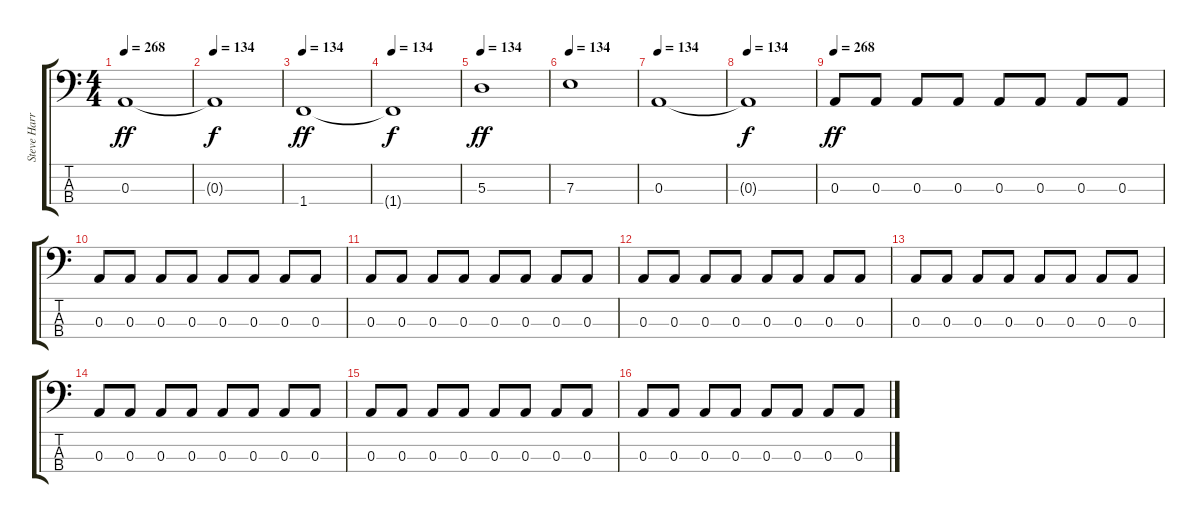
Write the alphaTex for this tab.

\track ("Steve Harris" "Steve Harr") {instrument electricbassfinger}
\staff {score tabs}
\tuning (G2 D2 A1 E1) {hide}
\ts (4 4)
\tempo 268
\tempo 134
\tempo 268
\clef f4
\ks c
0.3.1{dy ff instrument electricbassfinger} |
\tempo 134
0.3{t}.1{dy f} |
\tempo 134
1.4.1{dy ff} |
\tempo 134
1.4{t}.1{dy f} |
\tempo 134
5.3.1{dy ff} |
\tempo 134
7.3.1 |
\tempo 134
0.3.1 |
\tempo 134
0.3{t}.1{dy f} |
\tempo 268
0.3.8{dy ff} 0.3.8 0.3.8 0.3.8 0.3.8 0.3.8 0.3.8 0.3.8 |
0.3.8 0.3.8 0.3.8 0.3.8 0.3.8 0.3.8 0.3.8 0.3.8 |
0.3.8 0.3.8 0.3.8 0.3.8 0.3.8 0.3.8 0.3.8 0.3.8 |
0.3.8 0.3.8 0.3.8 0.3.8 0.3.8 0.3.8 0.3.8 0.3.8 |
0.3.8 0.3.8 0.3.8 0.3.8 0.3.8 0.3.8 0.3.8 0.3.8 |
0.3.8 0.3.8 0.3.8 0.3.8 0.3.8 0.3.8 0.3.8 0.3.8 |
0.3.8 0.3.8 0.3.8 0.3.8 0.3.8 0.3.8 0.3.8 0.3.8 |
0.3.8 0.3.8 0.3.8 0.3.8 0.3.8 0.3.8 0.3.8 0.3.8
